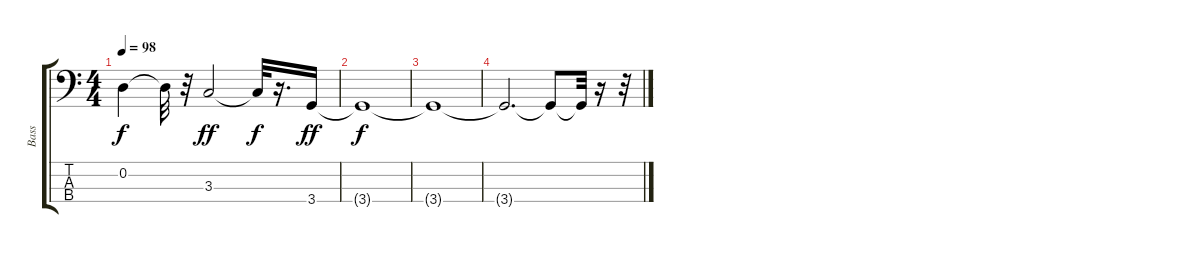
\track ("Bass" "Bass") {instrument fretlessbass}
\staff {score tabs}
\tuning (G2 D2 A1 E1) {hide}
\ts (4 4)
\tempo 98
\clef f4
\ks c
0.2{t}.4{dy f} 0.2{t}.32 r.32 3.3.2{dy ff} 3.3{t}.32{dy f} r.16{d} 3.4.16{dy ff} |
3.4{t}.1{dy f} |
3.4{t}.1 |
3.4{t}.2{d} 3.4{t}.8 3.4{t}.32 r.16 r.32
